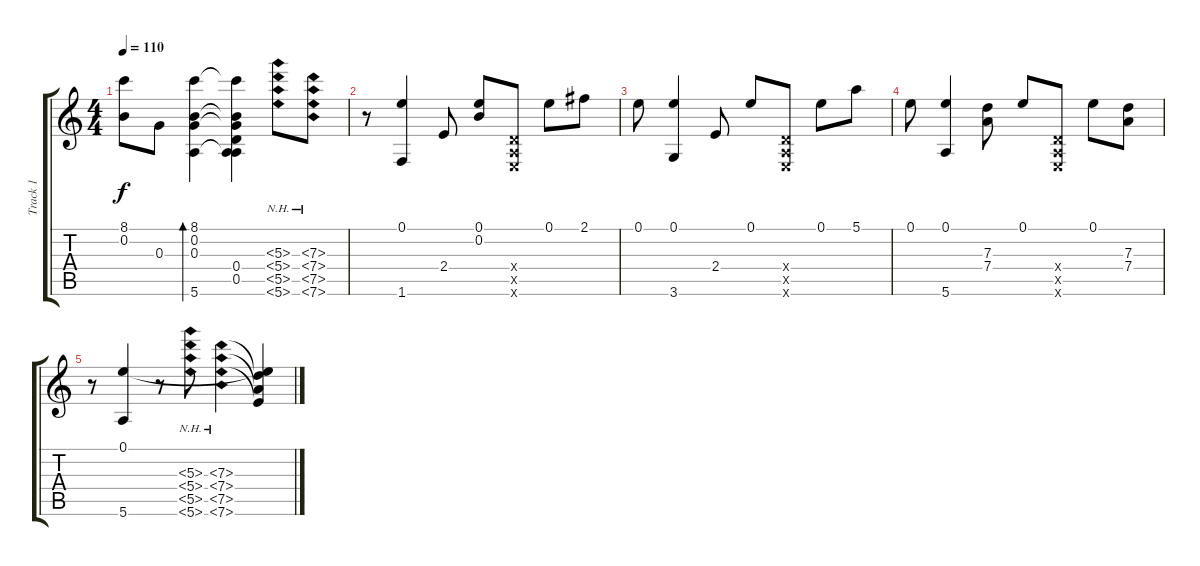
\track ("Track 1" "Track 1") {instrument acousticguitarsteel}
\staff {score tabs}
\tuning (E4 B3 G3 D3 A2 E2) {hide}
\ts (4 4)
\tempo 110
\clef g2
\ks c
(8.1 0.2).8{dy f} 0.3.8 (8.1 0.2 0.3 5.6).4{bd 480} (8.1{t} 0.2{t} 0.3{t} 0.4{t} 0.5{t} 5.6{t}).4 (5.3{nh} 5.4{nh} 5.5{nh} 5.6{nh}).8 (7.3{nh} 7.4{nh} 7.5{nh} 7.6{nh}).8 |
r.8 (0.1 1.6).4 2.4.8 (0.1 0.2).8 (0.4{x} 0.5{x} 0.6{x}).8 0.1.8 2.1.8 |
0.1.8 (0.1 3.6).4 2.4.8 0.1.8 (0.4{x} 0.5{x} 0.6{x}).8 0.1.8 5.1.8 |
0.1.8 (0.1 5.6).4 (7.3 7.4).8 0.1.8 (0.4{x} 0.5{x} 0.6{x}).8 0.1.8 (7.3 7.4).8 |
r.8 (0.1 5.6).4 r.8 (5.3{nh} 5.4{nh} 5.5{nh} 5.6{nh}).8 (7.3{nh} 7.4{nh} 7.5{nh} 7.6{nh}).4 (0.1{t} 7.3{t} 7.4{t} 7.5{t}).4
